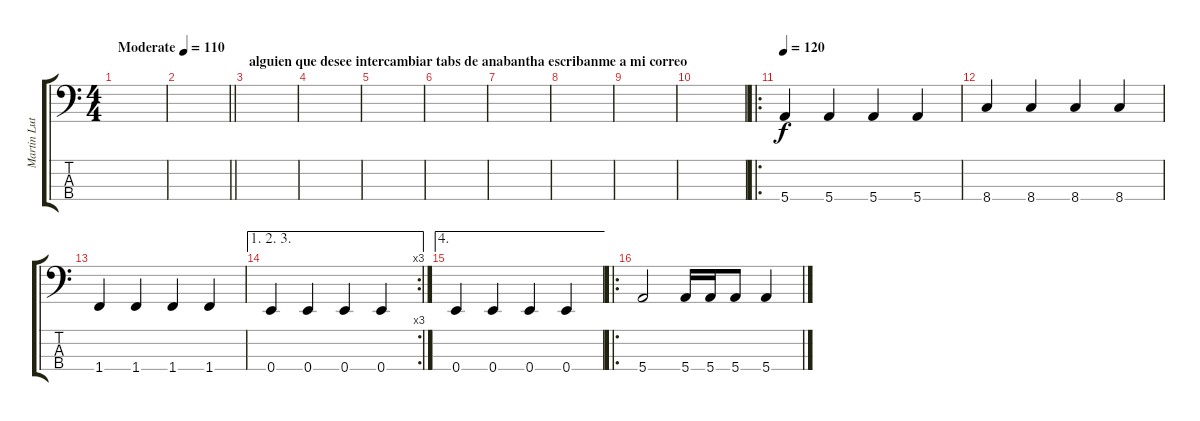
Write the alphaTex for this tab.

\track ("Martin Lutero" "Martin Lut") {instrument electricbassfinger}
\staff {score tabs}
\tuning (G2 D2 A1 E1) {hide}
\ts (4 4)
\tempo (110 "Moderate")
\clef f4
\ks c
|
\barLineRight lightlight
|
\section ("" "alguien que desee intercambiar tabs de anabantha escribanme a mi correo")
|
|
|
|
|
|
|
|
\ro
\tempo 120
5.4.4 5.4.4 5.4.4 5.4.4 |
8.4.4 8.4.4 8.4.4 8.4.4 |
1.4.4 1.4.4 1.4.4 1.4.4 |
\ae (1 2 3)
\rc 3
0.4.4 0.4.4 0.4.4 0.4.4 |
\ae 4
0.4.4 0.4.4 0.4.4 0.4.4 |
\ro
5.4.2 5.4.16 5.4.16 5.4.8 5.4.4
